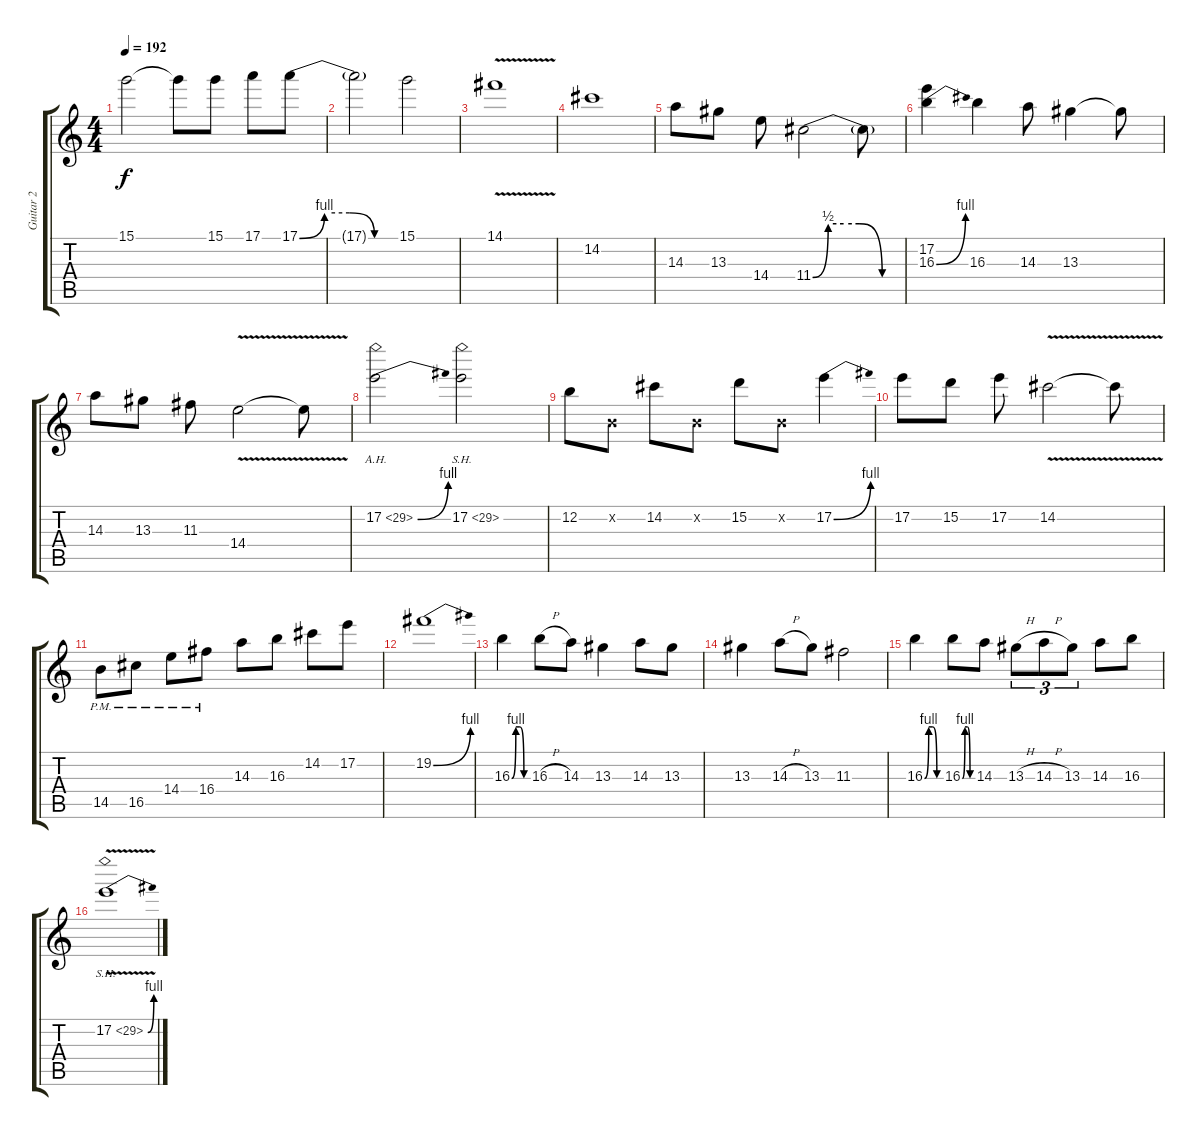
\track ("Guitar 2" "Guitar 2") {instrument distortionguitar}
\staff {score tabs}
\tuning (E4 B3 G3 D3 A2 E2) {hide}
\ts (4 4)
\tempo 192
\clef g2
\ks c
15.1.2{dy f} 15.1{t}.8 15.1.8 17.1.8 17.1{be (custom 0 0 15 4 30 4 45 0 60 0)}.8 |
17.1{t}.2 15.1.2 |
14.1{v}.1 |
14.2.1 |
14.3.8 13.3.8 14.4.8 11.4{be (custom 0 0 10 2 20 2 30 2 45 0 60 0)}.2 11.4{t}.8 |
(17.2 16.3{be (bend 0 0 60 4)}).4 16.3.4 14.3.8 13.3.4 13.3{t}.8 |
14.3.8 13.3.8 11.3.8 14.4{v}.2 14.4{t}.8 |
17.2{be (bend 0 0 60 4) ah 12}.2 17.2{sh 12}.2 |
12.2.8 0.2{x}.8 14.2.8 0.2{x}.8 15.2.8 0.2{x}.8 17.2{be (bend 0 0 60 4)}.4 |
17.2.8 15.2.8 17.2.8 14.2{v}.2 14.2{t}.8 |
14.5{pm}.8 16.5{pm}.8 14.4{pm}.8 16.4{pm}.8 14.3.8 16.3.8 14.2.8 17.2.8 |
19.2{be (bend 0 0 60 4)}.1 |
16.3{be (custom 0 0 15 4 30 4 45 0 60 0)}.4 16.3{h}.8 14.3.8 13.3.4 14.3.8 13.3.8 |
13.3.4 14.3{h}.8 13.3.8 11.3.2 |
16.3{be (custom 0 0 15 4 30 4 45 0 60 0)}.4 16.3{be (custom 0 0 15 4 30 4 45 0 60 0)}.8 14.3.8 13.3{h}.8{tu (3 2)} 14.3{h}.8{tu (3 2)} 13.3.8{tu (3 2)} 14.3.8 16.3.8 |
17.2{be (bend 0 0 60 4) sh 12 v}.1
